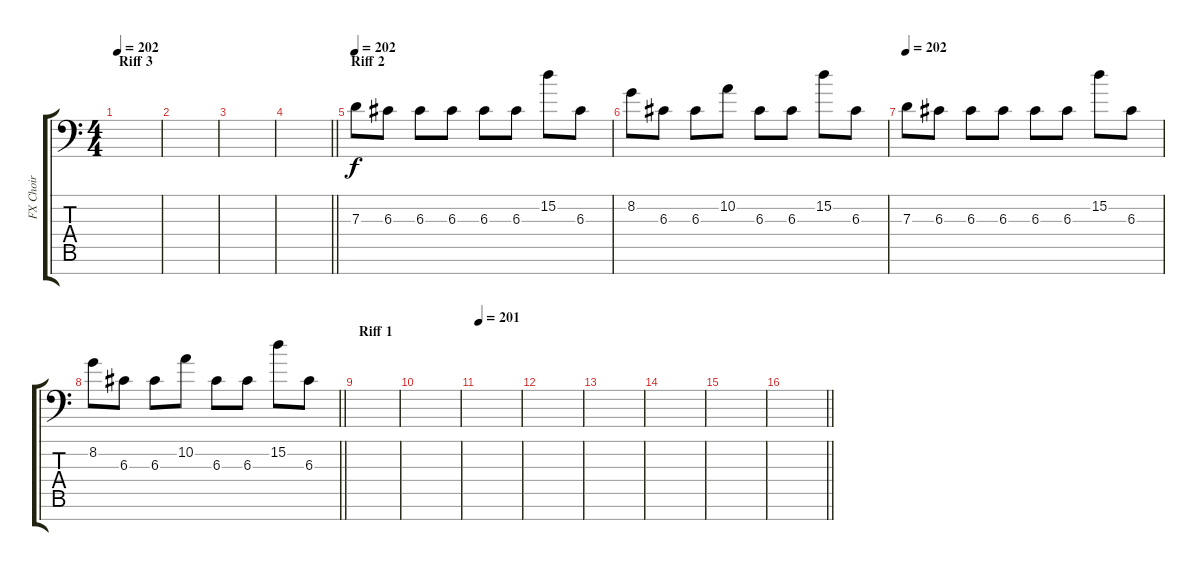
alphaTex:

\track ("FX Choir" "FX Choir") {instrument lead3calliope}
\staff {score tabs}
\tuning (C8 B3 G3 D3 A2 E2 C-1) {hide}
\ts (4 4)
\section ("" "Riff 3")
\tempo 202
\clef f4
\ks c
|
|
|
\barLineRight lightlight
|
\section ("" "Riff 2")
\tempo 202
7.3.8 6.3.8 6.3.8 6.3.8 6.3.8 6.3.8 15.2.8 6.3.8 |
8.2.8 6.3.8 6.3.8 10.2.8 6.3.8 6.3.8 15.2.8 6.3.8 |
\tempo 202
7.3.8 6.3.8 6.3.8 6.3.8 6.3.8 6.3.8 15.2.8 6.3.8 |
\barLineRight lightlight
8.2.8 6.3.8 6.3.8 10.2.8 6.3.8 6.3.8 15.2.8 6.3.8 |
\section ("" "Riff 1")
|
|
\tempo 201
|
|
|
|
|
\barLineRight lightlight
